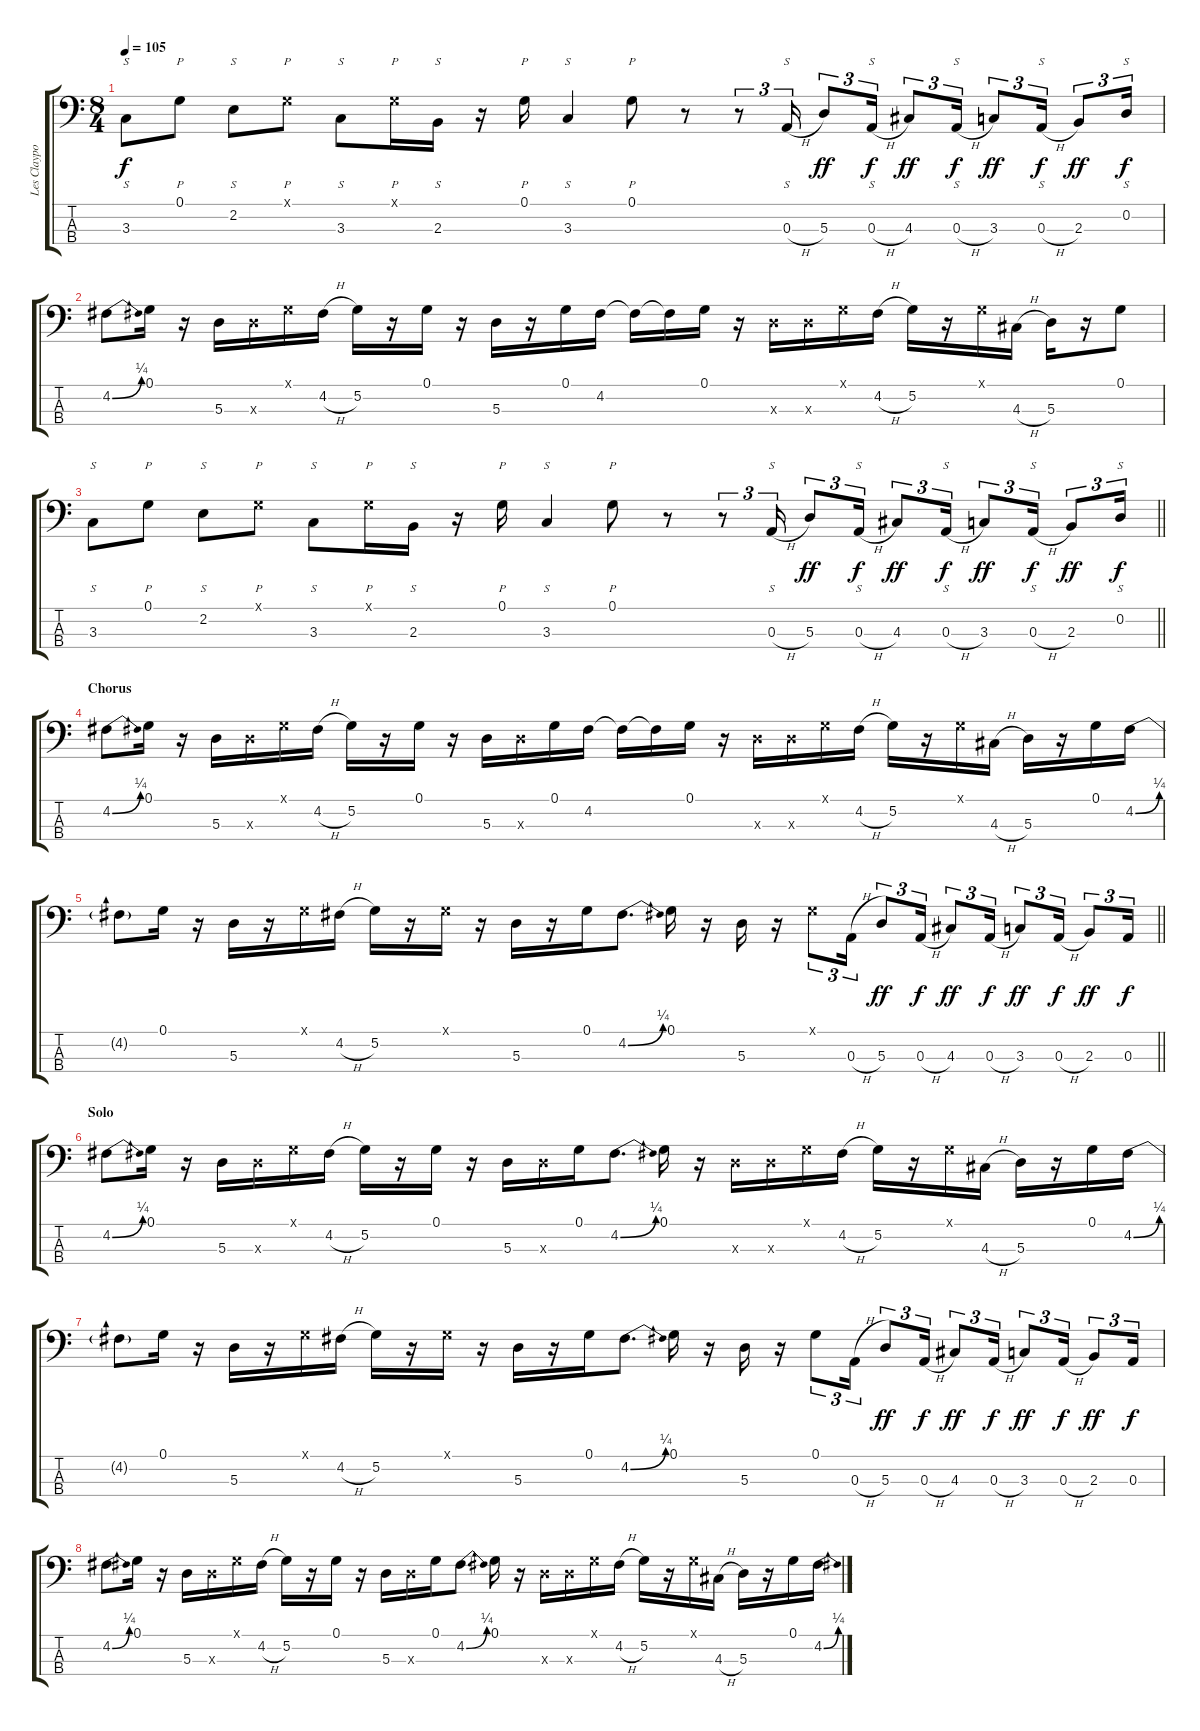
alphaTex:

\track ("Les Claypool" "Les Claypo") {instrument slapbass2}
\staff {score tabs}
\tuning (G2 D2 A1 E1) {hide}
\ts (8 4)
\tempo 105
\clef f4
\ks c
3.3.8{s dy f} 0.1.8{p} 2.2.8{s} 0.1{x}.8{p} 3.3.8{s} 0.1{x}.16{p} 2.3.16{s} r.16 0.1.16{p} 3.3.4{s} 0.1.8{p} r.8 r.8{tu (3 2)} 0.3{h}.16{s tu (3 2)} 5.3.8{tu (3 2) dy ff} 0.3{h}.16{s tu (3 2) dy f} 4.3.8{tu (3 2) dy ff} 0.3{h}.16{s tu (3 2) dy f} 3.3.8{tu (3 2) dy ff} 0.3{h}.16{s tu (3 2) dy f} 2.3.8{tu (3 2) dy ff} 0.2.16{s tu (3 2) dy f} |
4.2{be (bend 0 0 60 1)}.8 0.1.16 r.16 5.3.16 5.3{x}.16 0.1{x}.16 4.2{h}.16 5.2.16 r.16 0.1.16 r.16 5.3.16 r.16 0.1.16 4.2.16 4.2{t}.16 4.2{t}.16 0.1.16 r.16 5.3{x}.16 5.3{x}.16 0.1{x}.16 4.2{h}.16 5.2.16 r.16 0.1{x}.16 4.3{h}.16 5.3.16 r.16 0.1.8 |
\barLineRight lightlight
3.3.8{s} 0.1.8{p} 2.2.8{s} 0.1{x}.8{p} 3.3.8{s} 0.1{x}.16{p} 2.3.16{s} r.16 0.1.16{p} 3.3.4{s} 0.1.8{p} r.8 r.8{tu (3 2)} 0.3{h}.16{s tu (3 2)} 5.3.8{tu (3 2) dy ff} 0.3{h}.16{s tu (3 2) dy f} 4.3.8{tu (3 2) dy ff} 0.3{h}.16{s tu (3 2) dy f} 3.3.8{tu (3 2) dy ff} 0.3{h}.16{s tu (3 2) dy f} 2.3.8{tu (3 2) dy ff} 0.2.16{s tu (3 2) dy f} |
\section ("" "Chorus")
4.2{be (bend 0 0 60 1)}.8 0.1.16 r.16 5.3.16 5.3{x}.16 0.1{x}.16 4.2{h}.16 5.2.16 r.16 0.1.16 r.16 5.3.16 5.3{x}.16 0.1.16 4.2.16 4.2{t}.16 4.2{t}.16 0.1.16 r.16 5.3{x}.16 5.3{x}.16 0.1{x}.16 4.2{h}.16 5.2.16 r.16 0.1{x}.16 4.3{h}.16 5.3.16 r.16 0.1.16 4.2{be (bend 0 0 60 1)}.16 |
\barLineRight lightlight
4.2{t}.8 0.1.16 r.16 5.3.16 r.16 0.1{x}.16 4.2{h}.16 5.2.16 r.16 0.1{x}.16 r.16 5.3.16 r.16 0.1.16 4.2{be (bend 0 0 60 1)}.8{d} 0.1.16 r.16 5.3.16 r.16 0.1{x}.8{tu (3 2)} 0.3{h}.16{tu (3 2)} 5.3.8{tu (3 2) dy ff} 0.3{h}.16{tu (3 2) dy f} 4.3.8{tu (3 2) dy ff} 0.3{h}.16{tu (3 2) dy f} 3.3.8{tu (3 2) dy ff} 0.3{h}.16{tu (3 2) dy f} 2.3.8{tu (3 2) dy ff} 0.3.16{tu (3 2) dy f} |
\section ("" "Solo")
4.2{be (bend 0 0 60 1)}.8 0.1.16 r.16 5.3.16 5.3{x}.16 0.1{x}.16 4.2{h}.16 5.2.16 r.16 0.1.16 r.16 5.3.16 5.3{x}.16 0.1.16 4.2{be (bend 0 0 60 1)}.8{d} 0.1.16 r.16 5.3{x}.16 5.3{x}.16 0.1{x}.16 4.2{h}.16 5.2.16 r.16 0.1{x}.16 4.3{h}.16 5.3.16 r.16 0.1.16 4.2{be (bend 0 0 60 1)}.16 |
4.2{t}.8 0.1.16 r.16 5.3.16 r.16 0.1{x}.16 4.2{h}.16 5.2.16 r.16 0.1{x}.16 r.16 5.3.16 r.16 0.1.16 4.2{be (bend 0 0 60 1)}.8{d} 0.1.16 r.16 5.3.16 r.16 0.1.8{tu (3 2)} 0.3{h}.16{tu (3 2)} 5.3.8{tu (3 2) dy ff} 0.3{h}.16{tu (3 2) dy f} 4.3.8{tu (3 2) dy ff} 0.3{h}.16{tu (3 2) dy f} 3.3.8{tu (3 2) dy ff} 0.3{h}.16{tu (3 2) dy f} 2.3.8{tu (3 2) dy ff} 0.3.16{tu (3 2) dy f} |
4.2{be (bend 0 0 60 1)}.8 0.1.16 r.16 5.3.16 5.3{x}.16 0.1{x}.16 4.2{h}.16 5.2.16 r.16 0.1.16 r.16 5.3.16 5.3{x}.16 0.1.16 4.2{be (bend 0 0 60 1)}.8{d} 0.1.16 r.16 5.3{x}.16 5.3{x}.16 0.1{x}.16 4.2{h}.16 5.2.16 r.16 0.1{x}.16 4.3{h}.16 5.3.16 r.16 0.1.16 4.2{be (bend 0 0 60 1)}.16
